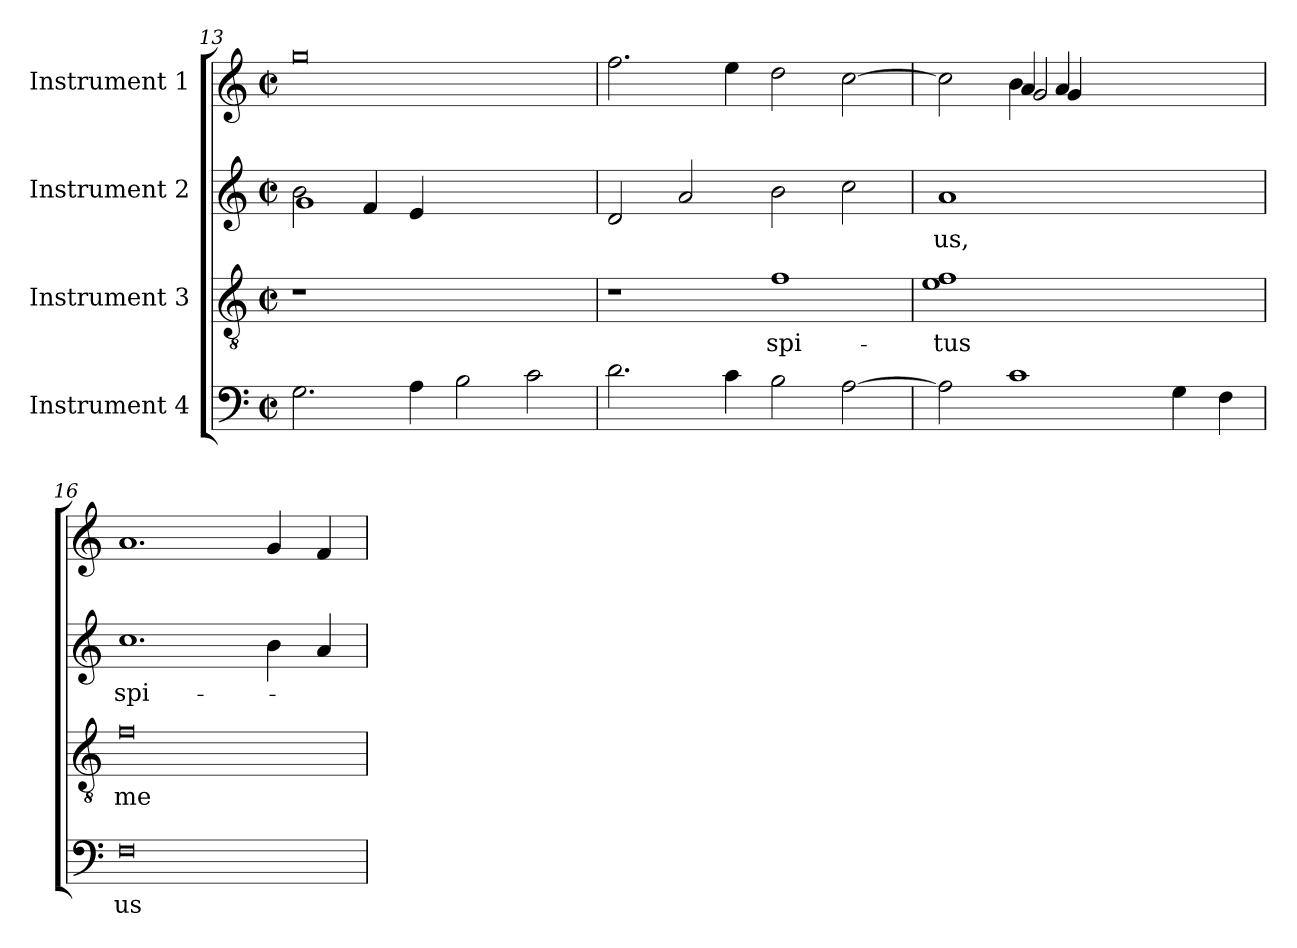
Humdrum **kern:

**kern	**text	**kern	**text	**kern	**text	**kern
*part4	*part4	*part3	*part3	*part2	*part2	*part1
*staff4	*staff4	*staff3	*staff3	*staff2	*staff2	*staff1
*I"Instrument 4	*	*I"Instrument 3	*	*I"Instrument 2	*	*I"Instrument 1
*clefF4	*	*clefGv2	*	*clefG2	*	*clefG2
*M2/2	*	*M2/2	*	*M2/2	*	*M2/2
*met(c|)	*	*met(c|)	*	*met(c|)	*	*met(c|)
=13	=13	=13	=13	=13	=13	=13
*	*	*	*	*^	*	*
!	!	!	!	!	!	!	!LO:N:vis=0
2.G\	.	1r	.	2b\	1g	.	1gg
.	.	.	.	4f/	.	.	.
4A\	.	.	.	4e/	.	.	.
2B\	.	1ryy	.	1ryy	1ryy	.	1ryy
2c\	.	.	.	.	.	.	.
*	*	*	*	*v	*v	*	*
=14	=14	=14	=14	=14	=14	=14
2.d\	.	1r	.	2d/	.	2.ff\
.	.	.	.	2a/	.	.
4c\	.	.	.	.	.	4ee\
!	!	!	!LO:LY:b:cj	!	!	!
2B\	.	1f	spi-	2b\	.	2dd\
[<2A\	.	.	.	2cc\	.	[<2cc\
!!LO:LB:g=z
=15	=15	=15	=15	=15	=15	=15
!	!	!	!LO:LY:b:cj	!	!LO:LY:b:cj	!
*	*	*	*	*	*	*^
*	*	*	*	*	*	*	*^
2A\]	.	1f 1e	-tus	1a	-us,	2cc\]	2ryy	2ryy
1c	.	.	.	.	.	4b\	4a/	2g/
.	.	.	.	.	.	4a/	4g/	.
.	.	1ryy	.	1ryy	.	1ryy	1ryy	1ryy
4G\	.	.	.	.	.	.	.	.
4F\	.	.	.	.	.	.	.	.
*	*	*	*	*	*	*v	*v	*v
=16	=16	=16	=16	=16	=16	=16
!	!LO:LY:b:rj	!	!LO:LY:b:cj	!	!LO:LY:b:cj	!
0F	-us	0f	me-	1.cc	spi-	1.a
.	.	.	.	4b\	.	4g/
.	.	.	.	4a/	.	4f/
=	=	=	=	=	=	=
*-	*-	*-	*-	*-	*-	*-
